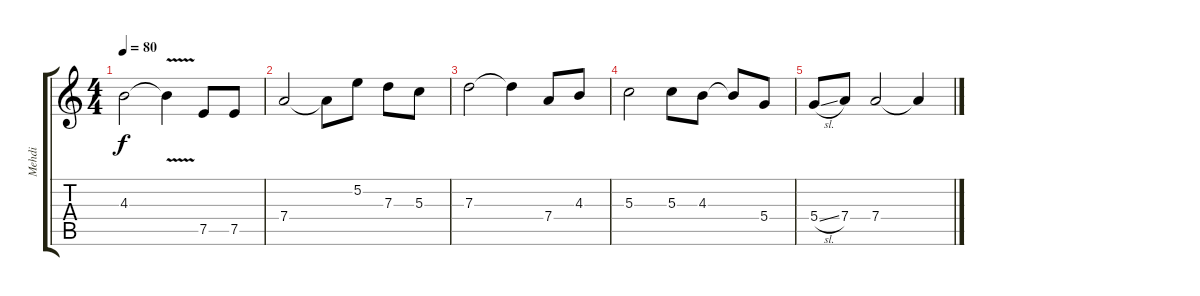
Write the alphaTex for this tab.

\track ("Mehdi" "Mehdi") {instrument overdrivenguitar}
\staff {score tabs}
\tuning (E4 B3 G3 D3 A2 E2) {hide}
\ts (4 4)
\tempo 80
\clef g2
\ks c
4.3.2{dy f} 4.3{v t}.4 7.5.8 7.5.8 |
7.4.2 7.4{t}.8 5.2.8 7.3.8 5.3.8 |
7.3.2 7.3{t}.4 7.4.8 4.3.8 |
5.3.2 5.3.8 4.3.8 4.3{t}.8 5.4.8 |
5.4{sl}.8 7.4.8 7.4.2 7.4{t}.4
